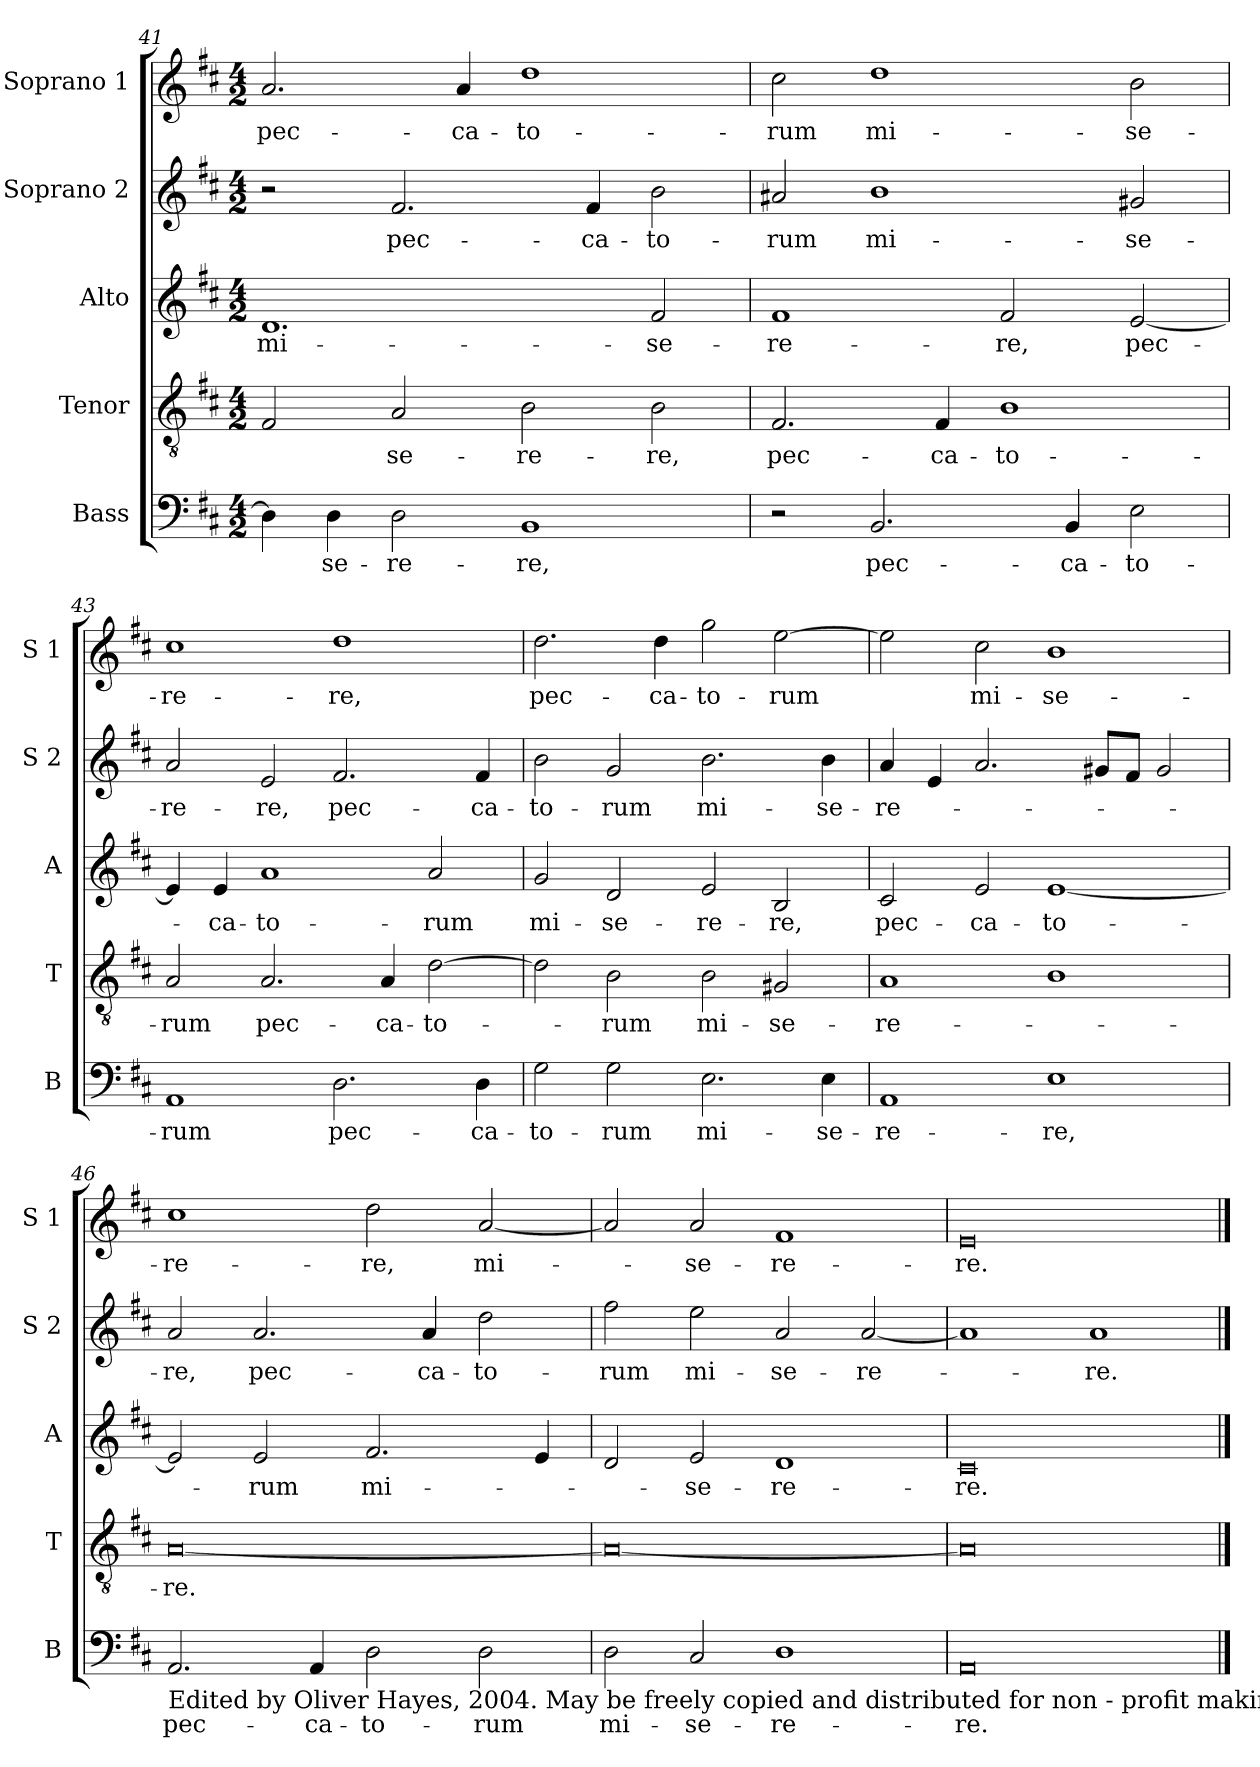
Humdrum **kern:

**kern	**text	**kern	**text	**kern	**text	**kern	**text	**kern	**text
*part5	*part5	*part4	*part4	*part3	*part3	*part2	*part2	*part1	*part1
*staff5	*staff5	*staff4	*staff4	*staff3	*staff3	*staff2	*staff2	*staff1	*staff1
*I"Bass	*	*I"Tenor	*	*I"Alto	*	*I"Soprano 2	*	*I"Soprano 1	*
*I'B	*	*I'T	*	*I'A	*	*I'S 2	*	*I'S 1	*
!!LO:PB:g=z
*clefF4	*	*clefGv2	*	*clefG2	*	*clefG2	*	*clefG2	*
*k[f#c#]	*	*k[f#c#]	*	*k[f#c#]	*	*k[f#c#]	*	*k[f#c#]	*
*D:	*	*D:	*	*D:	*	*D:	*	*D:	*
*M4/2	*	*M4/2	*	*M4/2	*	*M4/2	*	*M4/2	*
=41	=41	=41	=41	=41	=41	=41	=41	=41	=41
!	!	!	!	!	!LO:LY:b	!	!	!	!LO:LY:b
4D\]	.	2F#/	.	1.d	mi-	2r	.	2.a/	pec-
!	!LO:LY:b	!	!	!	!	!	!	!	!
4D\	-se-	.	.	.	.	.	.	.	.
!	!LO:LY:b	!	!LO:LY:b	!	!	!	!LO:LY:b	!	!
2D\	-re-	2A/	-se-	.	.	2.f#/	pec-	.	.
!	!	!	!	!	!	!	!	!	!LO:LY:b
.	.	.	.	.	.	.	.	4a/	-ca-
!	!LO:LY:b	!	!LO:LY:b	!	!	!	!	!	!LO:LY:b
1BB	-re,	2B\	-re-	.	.	.	.	1dd	-to-
!	!	!	!	!	!	!	!LO:LY:b	!	!
.	.	.	.	.	.	4f#/	-ca-	.	.
!	!	!	!LO:LY:b	!	!LO:LY:b	!	!LO:LY:b	!	!
.	.	2B\	-re,	2f#/	-se-	2b\	-to-	.	.
=42	=42	=42	=42	=42	=42	=42	=42	=42	=42
!	!	!	!LO:LY:b	!	!LO:LY:b	!	!LO:LY:b	!	!LO:LY:b
2r	.	2.F#/	pec-	1f#	-re-	2a#X/	-rum	2cc#\	-rum
!	!LO:LY:b	!	!	!	!	!	!LO:LY:b	!	!LO:LY:b
2.BB/	pec-	.	.	.	.	1b	mi-	1dd	mi-
!	!	!	!LO:LY:b	!	!	!	!	!	!
.	.	4F#/	-ca-	.	.	.	.	.	.
!	!	!	!LO:LY:b	!	!LO:LY:b	!	!	!	!
.	.	1B	-to-	2f#/	-re,	.	.	.	.
!	!LO:LY:b	!	!	!	!	!	!	!	!
4BB/	-ca-	.	.	.	.	.	.	.	.
!	!LO:LY:b	!	!	!	!LO:LY:b	!	!LO:LY:b	!	!LO:LY:b
2E\	-to-	.	.	[2e/	pec-	2g#X/	-se-	2b\	-se-
=43	=43	=43	=43	=43	=43	=43	=43	=43	=43
!	!LO:LY:b	!	!LO:LY:b	!	!	!	!LO:LY:b	!	!LO:LY:b
1AA	-rum	2A/	-rum	4e/]	.	2a/	-re-	1cc#	-re-
!	!	!	!	!	!LO:LY:b	!	!	!	!
.	.	.	.	4e/	-ca-	.	.	.	.
!	!	!	!LO:LY:b	!	!LO:LY:b	!	!LO:LY:b	!	!
.	.	2.A/	pec-	1a	-to-	2e/	-re,	.	.
!	!LO:LY:b	!	!	!	!	!	!LO:LY:b	!	!LO:LY:b
2.D\	pec-	.	.	.	.	2.f#/	pec-	1dd	-re,
!	!	!	!LO:LY:b	!	!	!	!	!	!
.	.	4A/	-ca-	.	.	.	.	.	.
!	!	!	!LO:LY:b	!	!LO:LY:b	!	!	!	!
.	.	[2d\	-to-	2a/	-rum	.	.	.	.
!	!LO:LY:b	!	!	!	!	!	!LO:LY:b	!	!
4D\	-ca-	.	.	.	.	4f#/	-ca-	.	.
=44	=44	=44	=44	=44	=44	=44	=44	=44	=44
!	!LO:LY:b	!	!	!	!LO:LY:b	!	!LO:LY:b	!	!LO:LY:b
2G\	-to-	2d\]	.	2g/	mi-	2b\	-to-	2.dd\	pec-
!	!LO:LY:b	!	!LO:LY:b	!	!LO:LY:b	!	!LO:LY:b	!	!
2G\	-rum	2B\	-rum	2d/	-se-	2g/	-rum	.	.
!	!	!	!	!	!	!	!	!	!LO:LY:b
.	.	.	.	.	.	.	.	4dd\	-ca-
!	!LO:LY:b	!	!LO:LY:b	!	!LO:LY:b	!	!LO:LY:b	!	!LO:LY:b
2.E\	mi-	2B\	mi-	2e/	-re-	2.b\	mi-	2gg\	-to-
!	!	!	!LO:LY:b	!	!LO:LY:b	!	!	!	!LO:LY:b
.	.	2G#X/	-se-	2B/	-re,	.	.	[2ee\	-rum
!	!LO:LY:b	!	!	!	!	!	!LO:LY:b	!	!
4E\	-se-	.	.	.	.	4b\	-se-	.	.
=45	=45	=45	=45	=45	=45	=45	=45	=45	=45
!	!LO:LY:b	!	!LO:LY:b	!	!LO:LY:b	!	!LO:LY:b	!	!
1AA	-re-	1A	-re-	2c#/	pec-	4a/	-re-	2ee\]	.
.	.	.	.	.	.	4e/	.	.	.
!	!	!	!	!	!LO:LY:b	!	!	!	!LO:LY:b
.	.	.	.	2e/	-ca-	2.a/	.	2cc#\	mi-
!	!LO:LY:b	!	!	!	!LO:LY:b	!	!	!	!LO:LY:b
1E	-re,	1B	.	[1e	-to-	.	.	1b	-se-
.	.	.	.	.	.	8g#X/L	.	.	.
.	.	.	.	.	.	8f#/J	.	.	.
.	.	.	.	.	.	2g#/	.	.	.
!!LO:LB:g=z
=46	=46	=46	=46	=46	=46	=46	=46	=46	=46
!LO:TX:b:t=Edited by Oliver Hayes, 2004.  May be freely copied and distributed for  non - profit making use.	!	!	!	!	!	!	!	!	!
!	!LO:LY:b	!	!LO:LY:b	!	!	!	!LO:LY:b	!	!LO:LY:b
2.AA/	pec-	[0A	-re.	2e/]	.	2a/	-re,	1cc#	-re-
!	!	!	!	!	!LO:LY:b	!	!LO:LY:b	!	!
.	.	.	.	2e/	-rum	2.a/	pec-	.	.
!	!LO:LY:b	!	!	!	!	!	!	!	!
4AA/	-ca-	.	.	.	.	.	.	.	.
!	!LO:LY:b	!	!	!	!LO:LY:b	!	!	!	!LO:LY:b
2D\	-to-	.	.	2.f#/	mi-	.	.	2dd\	-re,
!	!	!	!	!	!	!	!LO:LY:b	!	!
.	.	.	.	.	.	4a/	-ca-	.	.
!	!LO:LY:b	!	!	!	!	!	!LO:LY:b	!	!LO:LY:b
2D\	-rum	.	.	.	.	2dd\	-to-	[2a/	mi-
.	.	.	.	4e/	.	.	.	.	.
=47	=47	=47	=47	=47	=47	=47	=47	=47	=47
!	!LO:LY:b	!	!	!	!	!	!LO:LY:b	!	!
2D\	mi-	0A_	.	2d/	.	2ff#\	-rum	2a/]	.
!	!LO:LY:b	!	!	!	!LO:LY:b	!	!LO:LY:b	!	!LO:LY:b
2C#/	-se-	.	.	2e/	-se-	2ee\	mi-	2a/	-se-
!	!LO:LY:b	!	!	!	!LO:LY:b	!	!LO:LY:b	!	!LO:LY:b
1D	-re-	.	.	1d	-re-	2a/	-se-	1f#	-re-
!	!	!	!	!	!	!	!LO:LY:b	!	!
.	.	.	.	.	.	[2a/	-re-	.	.
=48	=48	=48	=48	=48	=48	=48	=48	=48	=48
!	!LO:LY:b	!	!	!	!LO:LY:b	!	!	!	!LO:LY:b
0AA	-re.	0A]	.	0c#	-re.	1a]	.	0e	-re.
!	!	!	!	!	!	!	!LO:LY:b	!	!
.	.	.	.	.	.	1a	-re.	.	.
==	==	==	==	==	==	==	==	==	==
*-	*-	*-	*-	*-	*-	*-	*-	*-	*-
